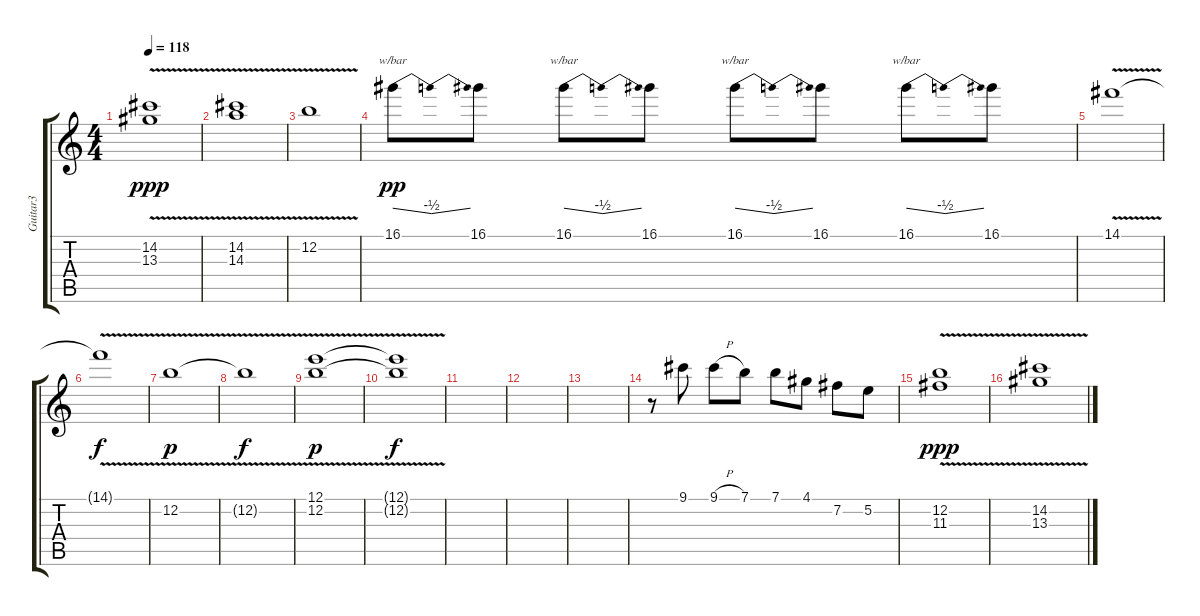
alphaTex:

\track ("Guitar3" "Guitar3") {instrument distortionguitar}
\staff {score tabs}
\tuning (E4 B3 G3 D3 A2 E2) {hide}
\ts (4 4)
\tempo 118
\clef g2
\ks c
(14.2{v} 13.3{v}).1{dy ppp} |
(14.2{v} 14.3{v}).1 |
12.2{v}.1 |
16.1.8{tbe (dip default 0 0 30 -2 60 0) dy pp} 16.1.8 16.1.8{tbe (dip default 0 0 30 -2 60 0)} 16.1.8 16.1.8{tbe (dip default 0 0 30 -2 60 0)} 16.1.8 16.1.8{tbe (dip default 0 0 30 -2 60 0)} 16.1.8 |
14.1{v}.1 |
14.1{v t}.1{dy f} |
12.2{v}.1{dy p} |
12.2{v t}.1{dy f} |
(12.1{v} 12.2{v}).1{dy p} |
(12.1{v t} 12.2{v t}).1{dy f} |
|
|
|
r.8 9.1.8 9.1{h}.8 7.1.8 7.1.8 4.1.8 7.2.8 5.2.8 |
(12.2{v} 11.3{v}).1{dy ppp} |
(14.2{v} 13.3{v}).1
